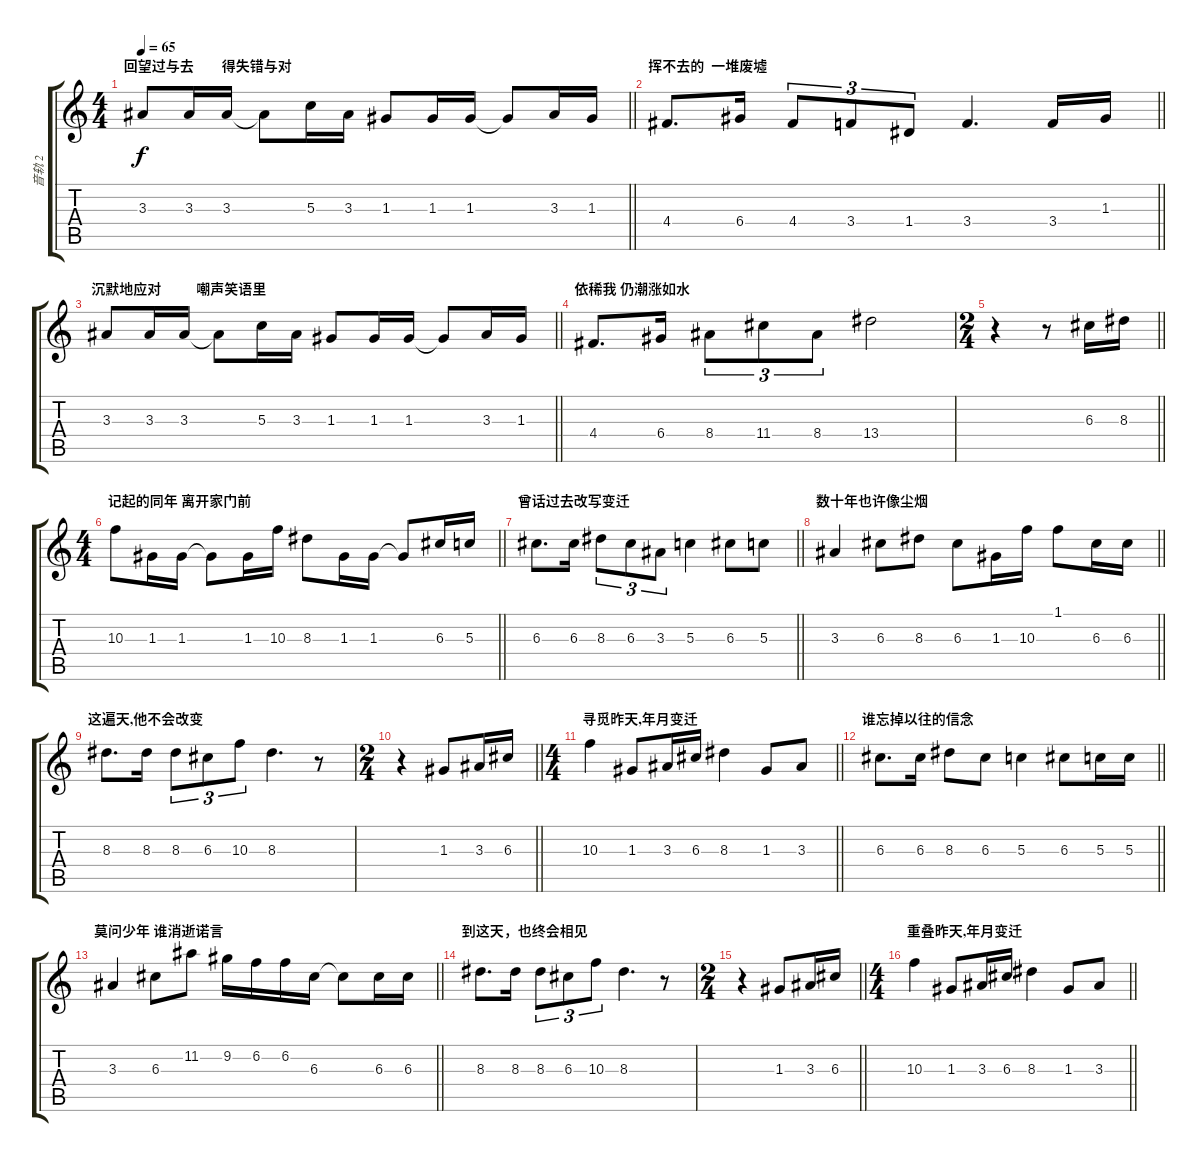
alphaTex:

\track ("音轨 2" "音轨 2") {instrument contrabass}
\staff {score tabs}
\tuning (E4 B3 G3 D3 A2 E2) {hide}
\ts (4 4)
\section ("" "回望过与去        得失错与对")
\tempo 65
\clef g2
\barLineRight lightlight
\ks c
3.3.8{dy f} 3.3.16 3.3.16 3.3{t}.8 5.3.16 3.3.16 1.3.8 1.3.16 1.3.16 1.3{t}.8 3.3.16 1.3.16 |
\section ("" "挥不去的  一堆废墟")
\barLineRight lightlight
4.4.8{d} 6.4.16 4.4.8{tu (3 2)} 3.4.8{tu (3 2)} 1.4.8{tu (3 2)} 3.4.4{d} 3.4.16 1.3.16 |
\section ("" " 沉默地应对          嘲声笑语里")
\barLineRight lightlight
3.3.8 3.3.16 3.3.16 3.3{t}.8 5.3.16 3.3.16 1.3.8 1.3.16 1.3.16 1.3{t}.8 3.3.16 1.3.16 |
\section ("" "依稀我 仍潮涨如水 ")
4.4.8{d} 6.4.16 8.4.8{tu (3 2)} 11.4.8{tu (3 2)} 8.4.8{tu (3 2)} 13.4.2 |
\ts (2 4)
\barLineRight lightlight
r.4 r.8 6.3.16 8.3.16 |
\ts (4 4)
\section ("" "记起的同年 离开家门前")
\barLineRight lightlight
10.3.8 1.3.16 1.3.16 1.3{t}.8 1.3.16 10.3.16 8.3.8 1.3.16 1.3.16 1.3{t}.8 6.3.16 5.3.16 |
\section ("" "曾话过去改写变迁")
\barLineRight lightlight
6.3.8{d} 6.3.16 8.3.8{tu (3 2)} 6.3.8{tu (3 2)} 3.3.8{tu (3 2)} 5.3.4 6.3.8 5.3.8 |
\section ("" "数十年也许像尘烟")
\barLineRight lightlight
3.3.4 6.3.8 8.3.8 6.3.8 1.3.16 10.3.16 1.1.8 6.3.16 6.3.16 |
\section ("" "这遍天,他不会改变")
8.3.8{d} 8.3.16 8.3.8{tu (3 2)} 6.3.8{tu (3 2)} 10.3.8{tu (3 2)} 8.3.4{d} r.8 |
\ts (2 4)
\barLineRight lightlight
r.4 1.3.8 3.3.16 6.3.16 |
\ts (4 4)
\section ("" "寻觅昨天,年月变迁")
\barLineRight lightlight
10.3.4 1.3.8 3.3.16 6.3.16 8.3.4 1.3.8 3.3.8 |
\section ("" "谁忘掉以往的信念")
\barLineRight lightlight
6.3.8{d} 6.3.16 8.3.8 6.3.8 5.3.4 6.3.8 5.3.16 5.3.16 |
\section ("" "莫问少年 谁消逝诺言")
\barLineRight lightlight
3.3.4 6.3.8 11.2.8 9.2.16 6.2.16 6.2.16 6.3.16 6.3{t}.8 6.3.16 6.3.16 |
\section ("" "到这天，也终会相见")
8.3.8{d} 8.3.16 8.3.8{tu (3 2)} 6.3.8{tu (3 2)} 10.3.8{tu (3 2)} 8.3.4{d} r.8 |
\ts (2 4)
\barLineRight lightlight
r.4 1.3.8 3.3.16 6.3.16 |
\ts (4 4)
\section ("" "重叠昨天,年月变迁")
\barLineRight lightlight
10.3.4 1.3.8 3.3.16 6.3.16 8.3.4 1.3.8 3.3.8
